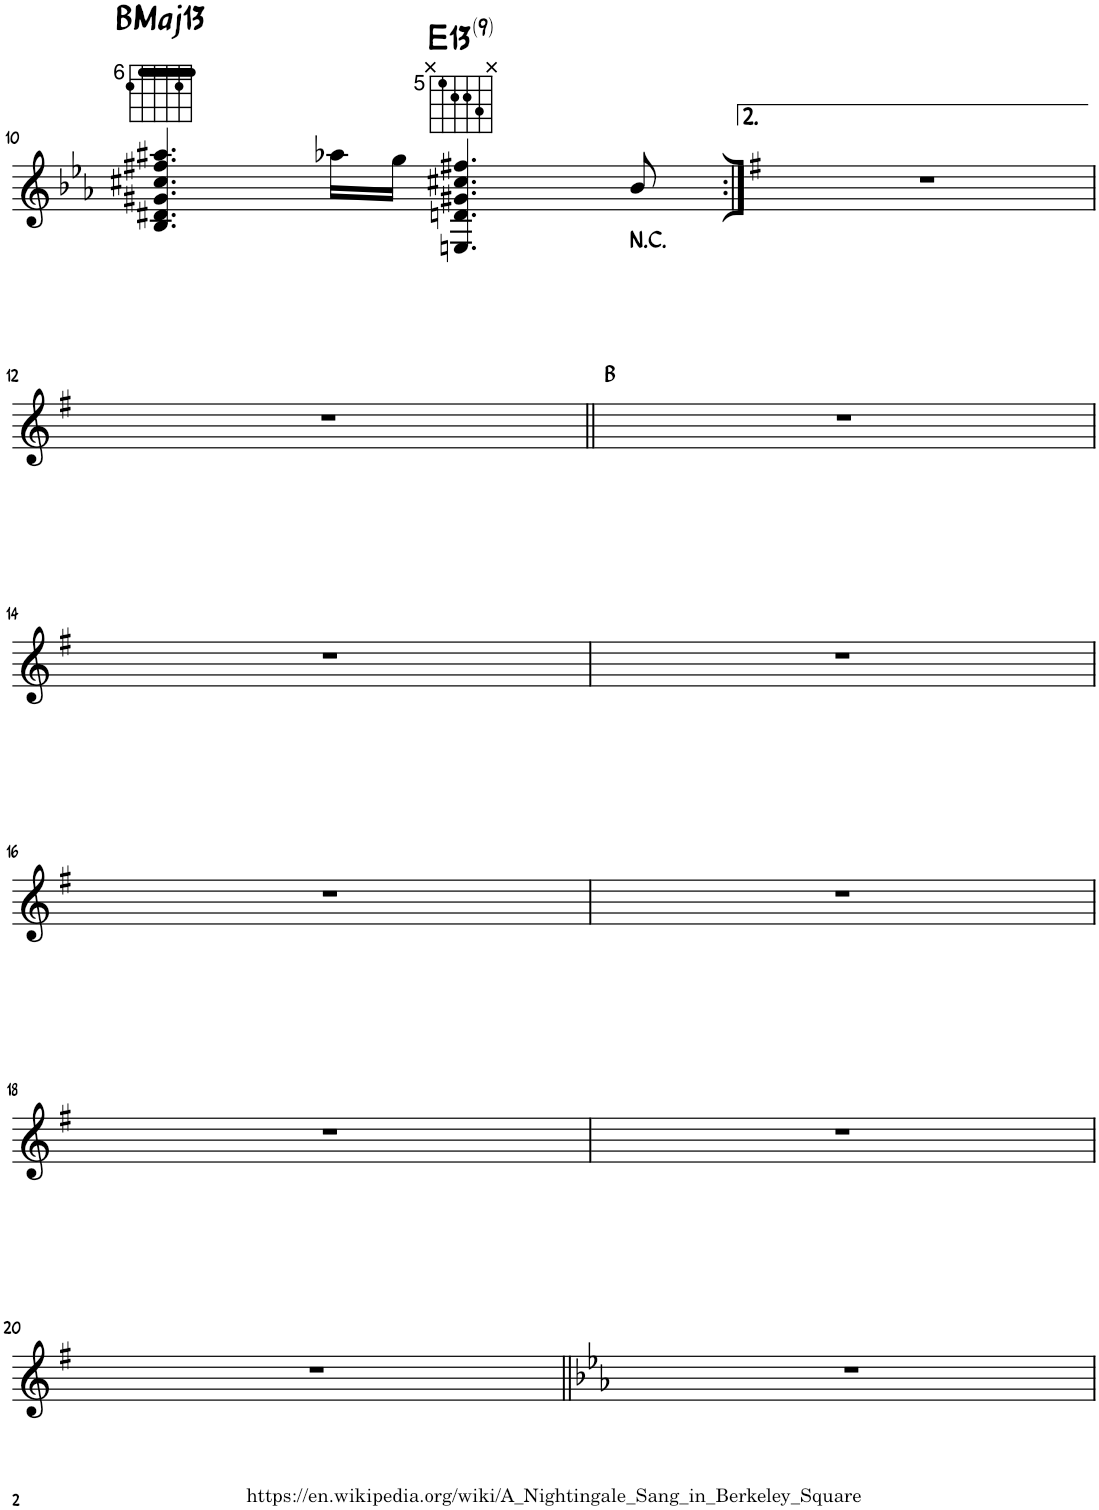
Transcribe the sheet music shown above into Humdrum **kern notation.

**kern	**harte
*part1	*part1
*staff1	*
*I"Piano	*
*I'Pno.	*
!!LO:PB:g=z
*clefG2	*
*k[b-e-a-]	*
*M4/4	*
=10	=10
!	!LO:H:kt=Maj13
4.B-/ 4.d#X/ 4.g#X/ 4.cc#X/ 4.ff#X/ 4.aa#X/	B:maj9(11,13)
16aa-X\LL	.
16gg\JJ	.
!	!LO:H:kt=13
4.En/ 4.dn/ 4.g#X/ 4.cc#X/ 4.ff#X/	E:9(9,11,13)
!LO:TX:b:t=N.C.	!
8b-/	.
=11:|!	=11:|!
*k[f#]	*
1r	.
!!LO:LB:g=z
=12	=12
1r	.
=13||	=13||
!LO:TX:a:t=B	!
1r	.
!!LO:LB:g=z
=14	=14
1r	.
=15	=15
1r	.
!!LO:LB:g=z
=16	=16
1r	.
=17	=17
1r	.
!!LO:LB:g=z
=18	=18
1r	.
=19	=19
1r	.
!!LO:LB:g=z
=20	=20
1r	.
=21||	=21||
*k[b-e-a-]	*
1r	.
=	=
*-	*-
